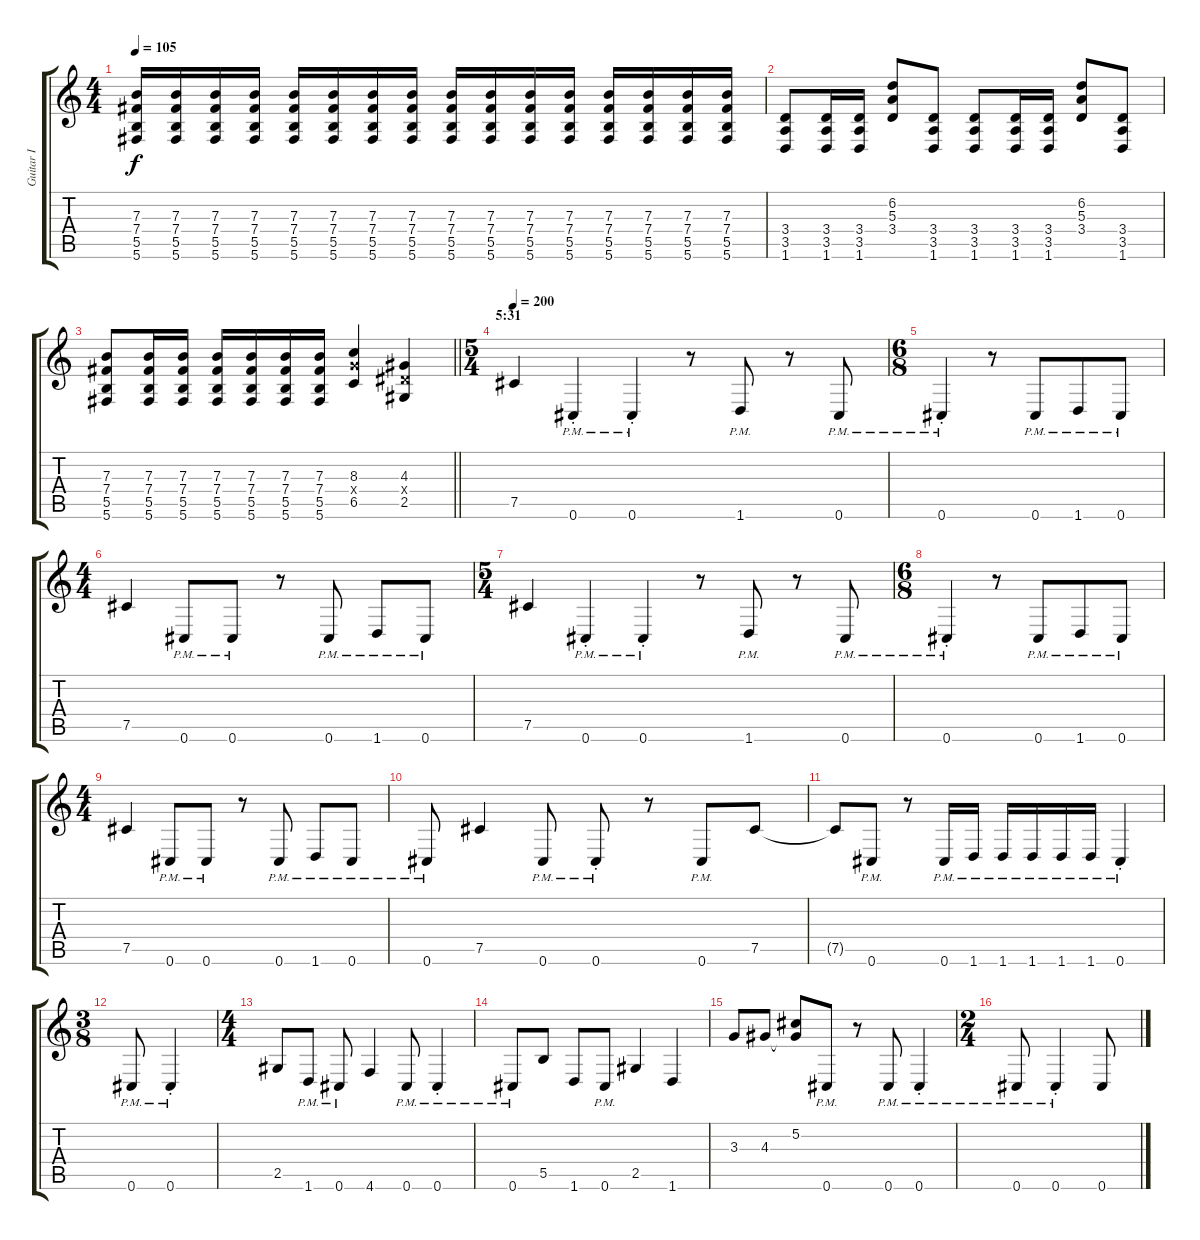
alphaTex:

\track ("Guitar I" "Guitar I") {instrument distortionguitar}
\staff {score tabs}
\tuning (Db4 Ab3 E3 B2 Gb2 Db2) {hide}
\ts (4 4)
\tempo 105
\clef g2
\ks c
(7.3 7.4 5.5 5.6).16{dy f} (7.3 7.4 5.5 5.6).16 (7.3 7.4 5.5 5.6).16 (7.3 7.4 5.5 5.6).16 (7.3 7.4 5.5 5.6).16 (7.3 7.4 5.5 5.6).16 (7.3 7.4 5.5 5.6).16 (7.3 7.4 5.5 5.6).16 (7.3 7.4 5.5 5.6).16 (7.3 7.4 5.5 5.6).16 (7.3 7.4 5.5 5.6).16 (7.3 7.4 5.5 5.6).16 (7.3 7.4 5.5 5.6).16 (7.3 7.4 5.5 5.6).16 (7.3 7.4 5.5 5.6).16 (7.3 7.4 5.5 5.6).16 |
(3.4 3.5 1.6).8 (3.4 3.5 1.6).16 (3.4 3.5 1.6).16 (6.2 5.3 3.4).8 (3.4 3.5 1.6).8 (3.4 3.5 1.6).8 (3.4 3.5 1.6).16 (3.4 3.5 1.6).16 (6.2 5.3 3.4).8 (3.4 3.5 1.6).8 |
\barLineRight lightlight
(7.3 7.4 5.5 5.6).8 (7.3 7.4 5.5 5.6).16 (7.3 7.4 5.5 5.6).16 (7.3 7.4 5.5 5.6).16 (7.3 7.4 5.5 5.6).16 (7.3 7.4 5.5 5.6).16 (7.3 7.4 5.5 5.6).16 (8.3 8.4{x} 6.5).4 (4.3 4.4{x} 2.5).4 |
\ts (5 4)
\section ("" "5:31")
\tempo 200
7.5.4 0.6{pm st}.4 0.6{pm st}.4 r.8 1.6{pm}.8 r.8 0.6{pm}.8 |
\ts (6 8)
0.6{pm st}.4 r.8 0.6{pm}.8 1.6{pm}.8 0.6{pm}.8 |
\ts (4 4)
7.5.4 0.6{pm}.8 0.6{pm}.8 r.8 0.6{pm}.8 1.6{pm}.8 0.6{pm}.8 |
\ts (5 4)
7.5.4 0.6{pm st}.4 0.6{pm st}.4 r.8 1.6{pm}.8 r.8 0.6{pm}.8 |
\ts (6 8)
0.6{pm st}.4 r.8 0.6{pm}.8 1.6{pm}.8 0.6{pm}.8 |
\ts (4 4)
7.5.4 0.6{pm}.8 0.6{pm}.8 r.8 0.6{pm}.8 1.6{pm}.8 0.6{pm}.8 |
0.6{pm}.8 7.5.4 0.6{pm}.8 0.6{pm st}.8 r.8 0.6{pm}.8 7.5.8 |
7.5{t}.8 0.6{pm}.8 r.8 0.6{pm}.16 1.6{pm}.16 1.6{pm}.16 1.6{pm}.16 1.6{pm}.16 1.6{pm}.16 0.6{pm st}.4 |
\ts (3 8)
0.6{pm}.8 0.6{pm st}.4 |
\ts (4 4)
2.5.8 1.6{pm}.8 0.6{pm}.8 4.6.4 0.6{pm}.8 0.6{pm st}.4 |
0.6{pm}.8 5.5.8 1.6.8 0.6{pm}.8 2.5.4 1.6.4 |
3.3.8 4.3.8 (5.2 4.3{t}).8 0.6{pm}.8 r.8 0.6{pm}.8 0.6{pm st}.4 |
\ts (2 4)
0.6{pm}.8 0.6{pm st}.4 0.6.8
